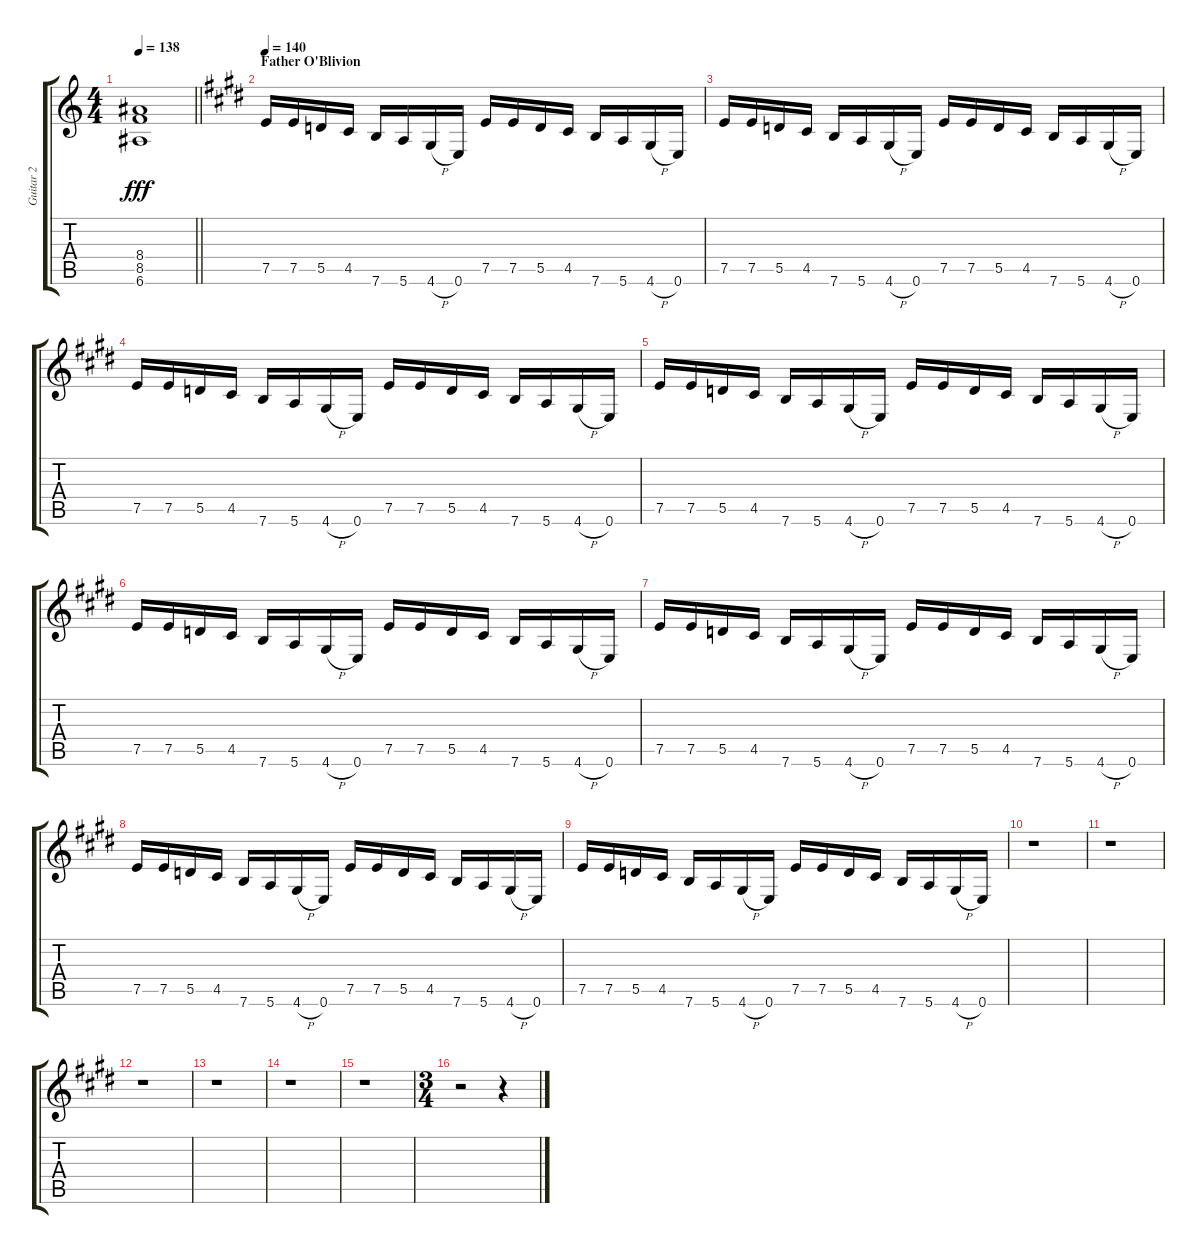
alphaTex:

\track ("Guitar 2" "Guitar 2") {instrument electricguitarclean}
\staff {score tabs}
\tuning (E4 B3 G3 D3 A2 E2) {hide}
\ts (4 4)
\tempo 138
\clef g2
\barLineRight lightlight
\ks c
(8.4 8.5 6.6).1{dy fff} |
\section ("" "Father O'Blivion")
\tempo 140
\ks e
7.5.16{instrument electricguitarclean} 7.5.16 5.5.16 4.5.16 7.6.16 5.6.16 4.6{h}.16 0.6.16 7.5.16 7.5.16 5.5.16 4.5.16 7.6.16 5.6.16 4.6{h}.16 0.6.16 |
7.5.16 7.5.16 5.5.16 4.5.16 7.6.16 5.6.16 4.6{h}.16 0.6.16 7.5.16 7.5.16 5.5.16 4.5.16 7.6.16 5.6.16 4.6{h}.16 0.6.16 |
7.5.16 7.5.16 5.5.16 4.5.16 7.6.16 5.6.16 4.6{h}.16 0.6.16 7.5.16 7.5.16 5.5.16 4.5.16 7.6.16 5.6.16 4.6{h}.16 0.6.16 |
7.5.16 7.5.16 5.5.16 4.5.16 7.6.16 5.6.16 4.6{h}.16 0.6.16 7.5.16 7.5.16 5.5.16 4.5.16 7.6.16 5.6.16 4.6{h}.16 0.6.16 |
7.5.16 7.5.16 5.5.16 4.5.16 7.6.16 5.6.16 4.6{h}.16 0.6.16 7.5.16 7.5.16 5.5.16 4.5.16 7.6.16 5.6.16 4.6{h}.16 0.6.16 |
7.5.16 7.5.16 5.5.16 4.5.16 7.6.16 5.6.16 4.6{h}.16 0.6.16 7.5.16 7.5.16 5.5.16 4.5.16 7.6.16 5.6.16 4.6{h}.16 0.6.16 |
7.5.16 7.5.16 5.5.16 4.5.16 7.6.16 5.6.16 4.6{h}.16 0.6.16 7.5.16 7.5.16 5.5.16 4.5.16 7.6.16 5.6.16 4.6{h}.16 0.6.16 |
7.5.16 7.5.16 5.5.16 4.5.16 7.6.16 5.6.16 4.6{h}.16 0.6.16 7.5.16 7.5.16 5.5.16 4.5.16 7.6.16 5.6.16 4.6{h}.16 0.6.16 |
r.1 |
r.1 |
r.1 |
r.1 |
r.1 |
r.1 |
\ts (3 4)
r.2 r.4
